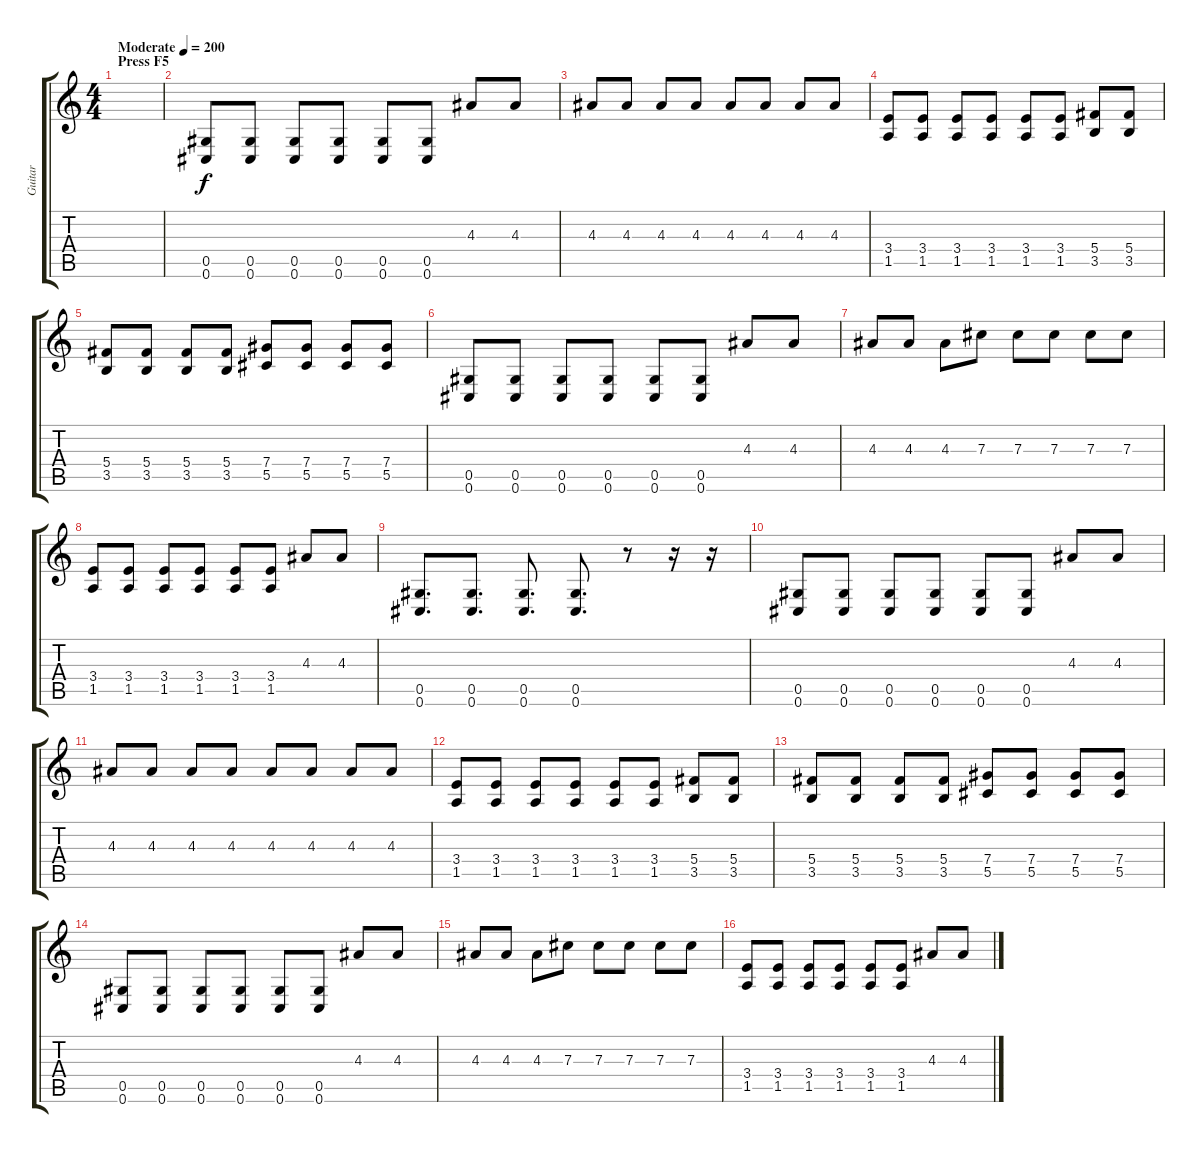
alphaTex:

\track ("Guitar" "Guitar") {instrument distortionguitar}
\staff {score tabs}
\tuning (Eb4 Bb3 Gb3 Db3 Ab2 Db2) {hide}
\ts (4 4)
\section ("" "Press F5")
\tempo (200 "Moderate")
\clef g2
\ks c
|
(0.5 0.6).8 (0.5 0.6).8 (0.5 0.6).8 (0.5 0.6).8 (0.5 0.6).8 (0.5 0.6).8 4.3.8 4.3.8 |
4.3.8 4.3.8 4.3.8 4.3.8 4.3.8 4.3.8 4.3.8 4.3.8 |
(3.4 1.5).8 (3.4 1.5).8 (3.4 1.5).8 (3.4 1.5).8 (3.4 1.5).8 (3.4 1.5).8 (5.4 3.5).8 (5.4 3.5).8 |
(5.4 3.5).8 (5.4 3.5).8 (5.4 3.5).8 (5.4 3.5).8 (7.4 5.5).8 (7.4 5.5).8 (7.4 5.5).8 (7.4 5.5).8 |
(0.5 0.6).8 (0.5 0.6).8 (0.5 0.6).8 (0.5 0.6).8 (0.5 0.6).8 (0.5 0.6).8 4.3.8 4.3.8 |
4.3.8 4.3.8 4.3.8 7.3.8 7.3.8 7.3.8 7.3.8 7.3.8 |
(3.4 1.5).8 (3.4 1.5).8 (3.4 1.5).8 (3.4 1.5).8 (3.4 1.5).8 (3.4 1.5).8 4.3.8 4.3.8 |
(0.5 0.6).8{d} (0.5 0.6).8{d} (0.5 0.6).8{d} (0.5 0.6).8{d} r.8 r.16 r.16 |
(0.5 0.6).8 (0.5 0.6).8 (0.5 0.6).8 (0.5 0.6).8 (0.5 0.6).8 (0.5 0.6).8 4.3.8 4.3.8 |
4.3.8 4.3.8 4.3.8 4.3.8 4.3.8 4.3.8 4.3.8 4.3.8 |
(3.4 1.5).8 (3.4 1.5).8 (3.4 1.5).8 (3.4 1.5).8 (3.4 1.5).8 (3.4 1.5).8 (5.4 3.5).8 (5.4 3.5).8 |
(5.4 3.5).8 (5.4 3.5).8 (5.4 3.5).8 (5.4 3.5).8 (7.4 5.5).8 (7.4 5.5).8 (7.4 5.5).8 (7.4 5.5).8 |
(0.5 0.6).8 (0.5 0.6).8 (0.5 0.6).8 (0.5 0.6).8 (0.5 0.6).8 (0.5 0.6).8 4.3.8 4.3.8 |
4.3.8 4.3.8 4.3.8 7.3.8 7.3.8 7.3.8 7.3.8 7.3.8 |
(3.4 1.5).8 (3.4 1.5).8 (3.4 1.5).8 (3.4 1.5).8 (3.4 1.5).8 (3.4 1.5).8 4.3.8 4.3.8
